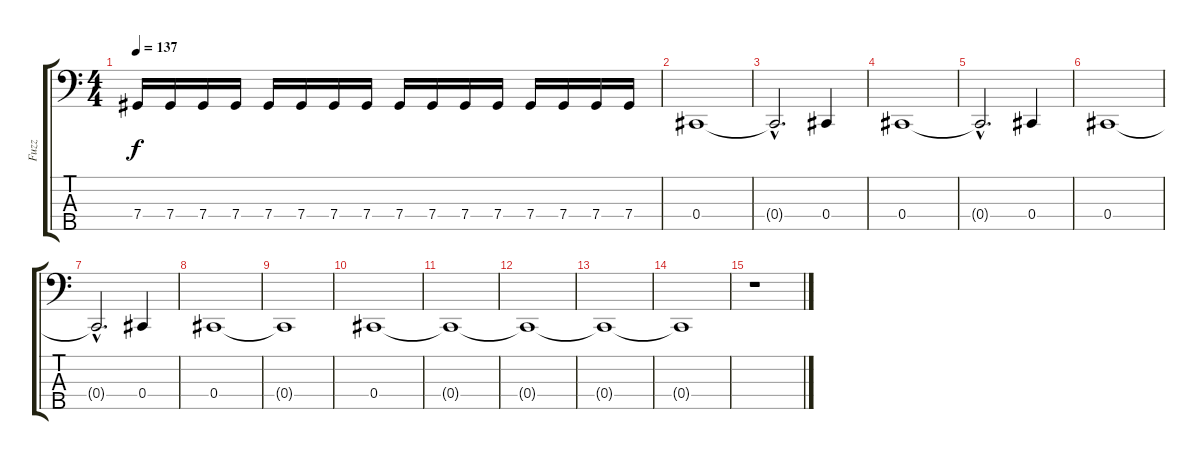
\track ("Fuzz" "Fuzz") {instrument electricbassfinger}
\staff {score tabs}
\tuning (Gb2 Db2 Ab1 Db1 Bb0) {hide}
\ts (4 4)
\tempo 137
\clef f4
\ks c
7.4.16{dy f} 7.4.16 7.4.16 7.4.16 7.4.16 7.4.16 7.4.16 7.4.16 7.4.16 7.4.16 7.4.16 7.4.16 7.4.16 7.4.16 7.4.16 7.4.16 |
0.4.1 |
0.4{hac t}.2{d} 0.4.4 |
0.4.1 |
0.4{hac t}.2{d} 0.4.4 |
0.4.1 |
0.4{hac t}.2{d} 0.4.4 |
0.4.1 |
0.4{t}.1 |
0.4.1 |
0.4{t}.1 |
0.4{t}.1 |
0.4{t}.1 |
0.4{t}.1 |
r.1
